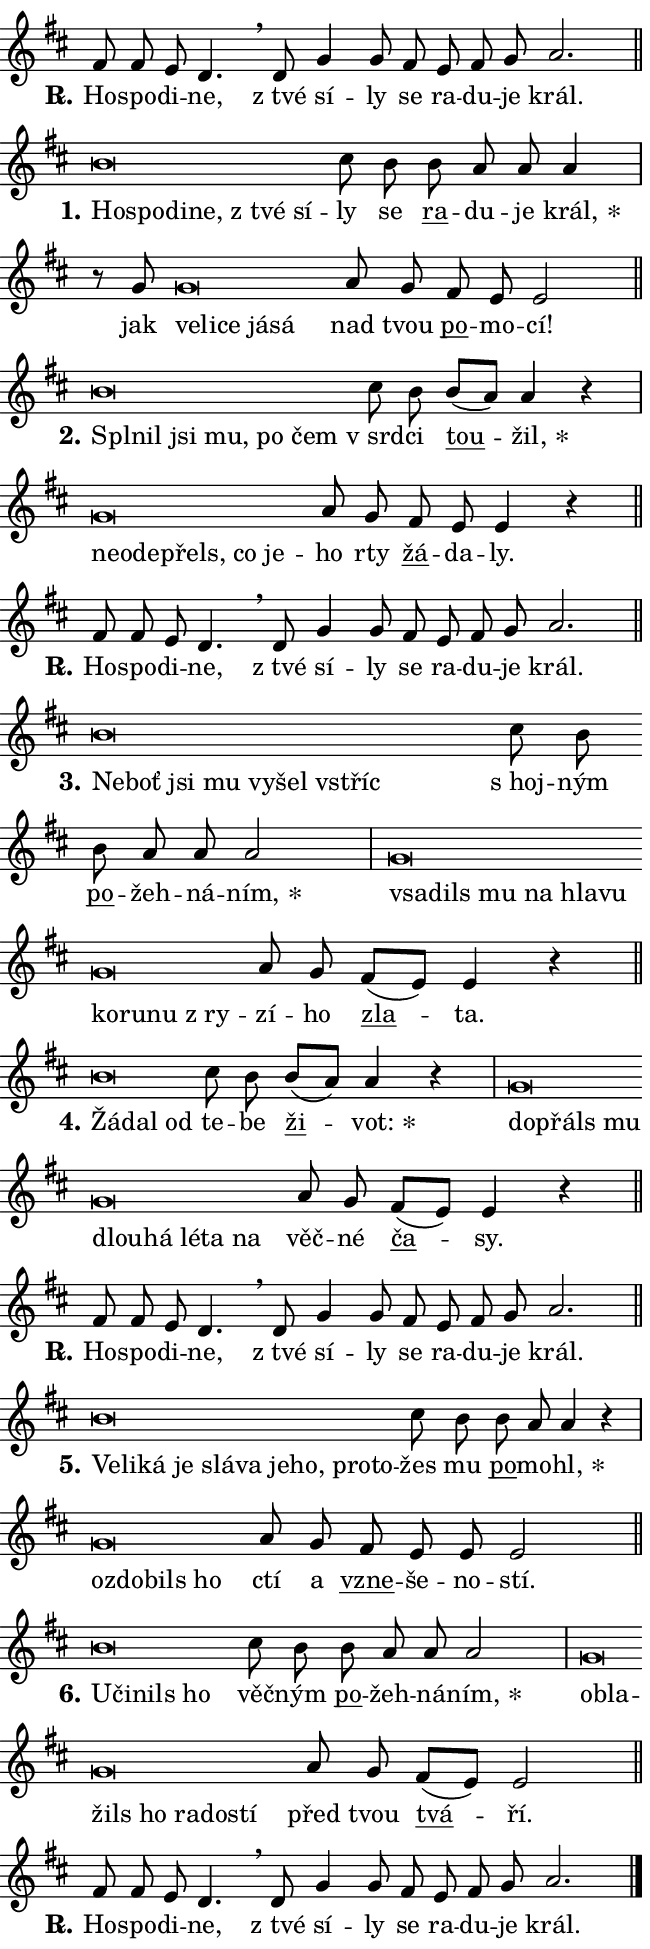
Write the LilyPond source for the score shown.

\version "2.24.0"
\header { tagline = "" }
\paper {
  indent = 0\cm
  top-margin = 0\cm
  right-margin = 0.13\cm % to fit lyric hyphens
  bottom-margin = 0\cm
  left-margin = 0\cm
  paper-width = 11\cm
  page-breaking = #ly:one-page-breaking
  system-system-spacing.basic-distance = #11
  score-system-spacing.basic-distance = #11
  ragged-last = ##f
}


%% Author: Thomas Morley
%% https://lists.gnu.org/archive/html/lilypond-user/2020-05/msg00002.html
#(define (line-position grob)
"Returns position of @var[grob} in current system:
   @code{'start}, if at first time-step
   @code{'end}, if at last time-step
   @code{'middle} otherwise
"
  (let* ((col (ly:item-get-column grob))
         (ln (ly:grob-object col 'left-neighbor))
         (rn (ly:grob-object col 'right-neighbor))
         (col-to-check-left (if (ly:grob? ln) ln col))
         (col-to-check-right (if (ly:grob? rn) rn col))
         (break-dir-left
           (and
             (ly:grob-property col-to-check-left 'non-musical #f)
             (ly:item-break-dir col-to-check-left)))
         (break-dir-right
           (and
             (ly:grob-property col-to-check-right 'non-musical #f)
             (ly:item-break-dir col-to-check-right))))
        (cond ((eqv? 1 break-dir-left) 'start)
              ((eqv? -1 break-dir-right) 'end)
              (else 'middle))))

#(define (tranparent-at-line-position vctor)
  (lambda (grob)
  "Relying on @code{line-position} select the relevant enry from @var{vctor}.
Used to determine transparency,"
    (case (line-position grob)
      ((end) (not (vector-ref vctor 0)))
      ((middle) (not (vector-ref vctor 1)))
      ((start) (not (vector-ref vctor 2))))))

noteHeadBreakVisibility =
#(define-music-function (break-visibility)(vector?)
"Makes @code{NoteHead}s transparent relying on @var{break-visibility}"
#{
  \override NoteHead.transparent =
    #(tranparent-at-line-position break-visibility)
#})

#(define delete-ledgers-for-transparent-note-heads
  (lambda (grob)
    "Reads whether a @code{NoteHead} is transparent.
If so this @code{NoteHead} is removed from @code{'note-heads} from
@var{grob}, which is supposed to be @code{LedgerLineSpanner}.
As a result ledgers are not printed for this @code{NoteHead}"
    (let* ((nhds-array (ly:grob-object grob 'note-heads))
           (nhds-list
             (if (ly:grob-array? nhds-array)
                 (ly:grob-array->list nhds-array)
                 '()))
           ;; Relies on the transparent-property being done before
           ;; Staff.LedgerLineSpanner.after-line-breaking is executed.
           ;; This is fragile ...
           (to-keep
             (remove
               (lambda (nhd)
                 (ly:grob-property nhd 'transparent #f))
               nhds-list)))
      ;; TODO find a better method to iterate over grob-arrays, similiar
      ;; to filter/remove etc for lists
      ;; For now rebuilt from scratch
      (set! (ly:grob-object grob 'note-heads)  '())
      (for-each
        (lambda (nhd)
          (ly:pointer-group-interface::add-grob grob 'note-heads nhd))
        to-keep))))

squashNotes = {
  \override NoteHead.X-extent = #'(-0.2 . 0.2)
  \override NoteHead.Y-extent = #'(-0.75 . 0)
  \override NoteHead.stencil =
    #(lambda (grob)
       (let ((pos (ly:grob-property grob 'staff-position)))
         (begin
           (if (< pos -7) (display "ERROR: Lower brevis then expected\n") (display ""))
           (if (<= pos -6) ly:text-interface::print ly:note-head::print))))
}
unSquashNotes = {
  \revert NoteHead.X-extent
  \revert NoteHead.Y-extent
  \revert NoteHead.stencil
}

hideNotes = \noteHeadBreakVisibility #begin-of-line-visible
unHideNotes = \noteHeadBreakVisibility #all-visible

% work-around for resetting accidentals
% https://lilypond.org/doc/v2.23/Documentation/notation/displaying-rhythms#unmetered-music
cadenzaMeasure = {
  \cadenzaOff
  \partial 1024 s1024
  \cadenzaOn
}

#(define-markup-command (accent layout props text) (markup?)
  "Underline accented syllable"
  (interpret-markup layout props
    #{\markup \override #'(offset . 4.3) \underline { #text }#}))

responsum = \markup \concat {
  "R" \hspace #-1.05 \path #0.1 #'((moveto 0 0.07) (lineto 0.9 0.8)) \hspace #0.05 "."
}

spaceSize = #0.6828661417322834 % exact space size for TeX Gyre Schola

\layout {
  \context {
    \Staff
    \remove "Time_signature_engraver"
    \override LedgerLineSpanner.after-line-breaking = #delete-ledgers-for-transparent-note-heads
  }
  \context {
    \Lyrics {
      \override LyricSpace.minimum-distance = \spaceSize
      \override LyricText.font-name = #"TeX Gyre Schola"
      \override LyricText.font-size = 1
      \override StanzaNumber.font-name = #"TeX Gyre Schola Bold"
      \override StanzaNumber.font-size = 1
    }
  }
  \context {
    \Score 
    \override NoteHead.text =
      #(lambda (grob) 
        (let ((pos (ly:grob-property grob 'staff-position)))
          #{\markup {
            \combine
              \halign #-0.55 \raise #(if (= pos -6) 0 0.5) \override #'(thickness . 2) \draw-line #'(3.2 . 0)
              \musicglyph "noteheads.sM1"
          }#}))
  }
}

% magnetic-lyrics.ily
%
%   written by
%     Jean Abou Samra <jean@abou-samra.fr>
%     Werner Lemberg <wl@gnu.org>
%
%   adapted by
%     Jiri Hon <jiri.hon@gmail.com>
%
% Version 2022-Apr-15

% https://www.mail-archive.com/lilypond-user@gnu.org/msg149350.html

#(define (Left_hyphen_pointer_engraver context)
   "Collect syllable-hyphen-syllable occurrences in lyrics and store
them in properties.  This engraver only looks to the left.  For
example, if the lyrics input is @code{foo -- bar}, it does the
following.

@itemize @bullet
@item
Set the @code{text} property of the @code{LyricHyphen} grob between
@q{foo} and @q{bar} to @code{foo}.

@item
Set the @code{left-hyphen} property of the @code{LyricText} grob with
text @q{foo} to the @code{LyricHyphen} grob between @q{foo} and
@q{bar}.
@end itemize

Use this auxiliary engraver in combination with the
@code{lyric-@/text::@/apply-@/magnetic-@/offset!} hook."
   (let ((hyphen #f)
         (text #f))
     (make-engraver
      (acknowledgers
       ((lyric-syllable-interface engraver grob source-engraver)
        (set! text grob)))
      (end-acknowledgers
       ((lyric-hyphen-interface engraver grob source-engraver)
        ;(when (not (grob::has-interface grob 'lyric-space-interface))
          (set! hyphen grob)));)
      ((stop-translation-timestep engraver)
       (when (and text hyphen)
         (ly:grob-set-object! text 'left-hyphen hyphen))
       (set! text #f)
       (set! hyphen #f)))))

#(define (lyric-text::apply-magnetic-offset! grob)
   "If the space between two syllables is less than the value in
property @code{LyricText@/.details@/.squash-threshold}, move the right
syllable to the left so that it gets concatenated with the left
syllable.

Use this function as a hook for
@code{LyricText@/.after-@/line-@/breaking} if the
@code{Left_@/hyphen_@/pointer_@/engraver} is active."
   (let ((hyphen (ly:grob-object grob 'left-hyphen #f)))
     (when hyphen
       (let ((left-text (ly:spanner-bound hyphen LEFT)))
         (when (grob::has-interface left-text 'lyric-syllable-interface)
           (let* ((common (ly:grob-common-refpoint grob left-text X))
                  (this-x-ext (ly:grob-extent grob common X))
                  (left-x-ext
                   (begin
                     ;; Trigger magnetism for left-text.
                     (ly:grob-property left-text 'after-line-breaking)
                     (ly:grob-extent left-text common X)))
                  ;; `delta` is the gap width between two syllables.
                  (delta (- (interval-start this-x-ext)
                            (interval-end left-x-ext)))
                  (details (ly:grob-property grob 'details))
                  (threshold (assoc-get 'squash-threshold details 0.2)))
             (when (< delta threshold)
               (let* (;; We have to manipulate the input text so that
                      ;; ligatures crossing syllable boundaries are not
                      ;; disabled.  For languages based on the Latin
                      ;; script this is essentially a beautification.
                      ;; However, for non-Western scripts it can be a
                      ;; necessity.
                      (lt (ly:grob-property left-text 'text))
                      (rt (ly:grob-property grob 'text))
                      (is-space (grob::has-interface hyphen 'lyric-space-interface))
                      (space (if is-space " " ""))
                      (extra-delta (if is-space spaceSize 0))
                      ;; Append new syllable.
                      (ltrt-space (if (and (string? lt) (string? rt))
                                (string-append lt space rt)
                                (make-concat-markup (list lt space rt))))
                      ;; Right-align `ltrt` to the right side.
                      (ltrt-space-markup (grob-interpret-markup
                               grob
                               (make-translate-markup
                                (cons (interval-length this-x-ext) 0)
                                (make-right-align-markup ltrt-space)))))
                 (begin
                   ;; Don't print `left-text`.
                   (ly:grob-set-property! left-text 'stencil #f)
                   ;; Set text and stencil (which holds all collected
                   ;; syllables so far) and shift it to the left.
                   (ly:grob-set-property! grob 'text ltrt-space)
                   (ly:grob-set-property! grob 'stencil ltrt-space-markup)
                   (ly:grob-translate-axis! grob (- (- delta extra-delta)) X))))))))))


#(define (lyric-hyphen::displace-bounds-first grob)
   ;; Make very sure this callback isn't triggered too early.
   (let ((left (ly:spanner-bound grob LEFT))
         (right (ly:spanner-bound grob RIGHT)))
     (ly:grob-property left 'after-line-breaking)
     (ly:grob-property right 'after-line-breaking)
     (ly:lyric-hyphen::print grob)))

squashThreshold = #0.4

\layout {
  \context {
    \Lyrics
    \consists #Left_hyphen_pointer_engraver
    \override LyricText.after-line-breaking =
      #lyric-text::apply-magnetic-offset!
    \override LyricHyphen.stencil = #lyric-hyphen::displace-bounds-first
    \override LyricText.details.squash-threshold = \squashThreshold
    \override LyricHyphen.minimum-distance = 0
    \override LyricHyphen.minimum-length = \squashThreshold
  }
}

squashText = \override LyricText.details.squash-threshold = 9999
unSquashText = \override LyricText.details.squash-threshold = \squashThreshold

leftText = \override LyricText.self-alignment-X = #LEFT
unLeftText = \revert LyricText.self-alignment-X

starOffset = #(lambda (grob) 
                (let ((x_offset (ly:self-alignment-interface::aligned-on-x-parent grob)))
                  (if (= x_offset 0) 0 (+ x_offset 1.2))))

star = #(define-music-function (syllable)(string?)
"Append star separator at the end of a syllable"
#{
  \once \override LyricText.X-offset = #starOffset
  \lyricmode { \markup {
    #syllable
    \override #'((font-name . "TeX Gyre Schola Bold")) \hspace #0.2 \lower #0.65 \larger "*"
  } }
#})

starAccent = #(define-music-function (syllable)(string?)
"Append star separator at the end of a syllable and make accent"
#{
  \once \override LyricText.X-offset = #starOffset
  \lyricmode { \markup {
    \accent #syllable
    \override #'((font-name . "TeX Gyre Schola Bold")) \hspace #0.2 \lower #0.65 \larger "*"
  } }
#})

breath = #(define-music-function (syllable)(string?)
"Append breathing indicator at the end of a syllable"
#{
  \lyricmode { \markup { #syllable "+" } }
#})

optionalBreath = #(define-music-function (syllable)(string?)
"Append optional breathing indicator at the end of a syllable"
#{
  \lyricmode { \markup { #syllable "(+)" } }
#})


\score {
    <<
        \new Voice = "melody" { \cadenzaOn \key d \major \relative { fis'8 fis e d4. \breathe d8 \bar "" g4 g8 fis \bar "" e fis g a2. \cadenzaMeasure \bar "||" \break } }
        \new Lyrics \lyricsto "melody" { \lyricmode { \set stanza = \responsum
Ho -- spo -- di -- ne, "z tvé" sí -- ly se ra -- du -- je král. } }
    >>
    \layout {}
}

\score {
    <<
        \new Voice = "melody" { \cadenzaOn \key d \major \relative { \squashNotes b'\breve*1/16 \hideNotes \breve*1/16 \bar "" \breve*1/16 \bar "" \breve*1/16 \bar "" \breve*1/16 \breve*1/16 \bar "" \unHideNotes \unSquashNotes cis8 b \bar "" b a a a4 \cadenzaMeasure \bar "|" r8 g8 \squashNotes g\breve*1/16 \hideNotes \breve*1/16 \bar "" \breve*1/16 \bar "" \breve*1/16 \breve*1/16 \bar "" \unHideNotes \unSquashNotes a8 g \bar "" fis e e2 \cadenzaMeasure \bar "||" \break } }
        \new Lyrics \lyricsto "melody" { \lyricmode { \set stanza = "1."
\leftText Ho -- \squashText spo -- di -- ne, "z tvé" sí -- \unLeftText \unSquashText ly se \markup \accent ra -- du -- je \star král, jak \leftText ve -- \squashText li -- ce já -- sá \unLeftText \unSquashText nad tvou \markup \accent po -- mo -- cí! } }
    >>
    \layout {}
}

\score {
    <<
        \new Voice = "melody" { \cadenzaOn \key d \major \relative { \squashNotes b'\breve*1/16 \hideNotes \breve*1/16 \bar "" \breve*1/16 \bar "" \breve*1/16 \bar "" \breve*1/16 \breve*1/16 \bar "" \unHideNotes \unSquashNotes cis8 b \bar "" b[( a)] a4 r \cadenzaMeasure \bar "|" \squashNotes g\breve*1/16 \hideNotes \breve*1/16 \bar "" \breve*1/16 \bar "" \breve*1/16 \bar "" \breve*1/16 \breve*1/16 \bar "" \unHideNotes \unSquashNotes a8 g \bar "" fis e e4 r \cadenzaMeasure \bar "||" \break } }
        \new Lyrics \lyricsto "melody" { \lyricmode { \set stanza = "2."
\leftText Spl -- \squashText nil jsi mu, po čem \unLeftText \unSquashText "v srd" -- ci \markup \accent tou -- \star žil, \leftText ne -- \squashText o -- de -- přels, co je -- \unLeftText \unSquashText ho rty \markup \accent žá -- da -- ly. } }
    >>
    \layout {}
}

\score {
    <<
        \new Voice = "melody" { \cadenzaOn \key d \major \relative { fis'8 fis e d4. \breathe d8 \bar "" g4 g8 fis \bar "" e fis g a2. \cadenzaMeasure \bar "||" \break } }
        \new Lyrics \lyricsto "melody" { \lyricmode { \set stanza = \responsum
Ho -- spo -- di -- ne, "z tvé" sí -- ly se ra -- du -- je král. } }
    >>
    \layout {}
}

\score {
    <<
        \new Voice = "melody" { \cadenzaOn \key d \major \relative { \squashNotes b'\breve*1/16 \hideNotes \breve*1/16 \bar "" \breve*1/16 \bar "" \breve*1/16 \bar "" \breve*1/16 \bar "" \breve*1/16 \breve*1/16 \bar "" \unHideNotes \unSquashNotes cis8 b \bar "" b a a a2 \cadenzaMeasure \bar "|" \squashNotes g\breve*1/16 \hideNotes \breve*1/16 \bar "" \breve*1/16 \bar "" \breve*1/16 \bar "" \breve*1/16 \bar "" \breve*1/16 \bar "" \breve*1/16 \bar "" \breve*1/16 \bar "" \breve*1/16 \breve*1/16 \bar "" \unHideNotes \unSquashNotes a8 g \bar "" fis[( e)] e4 r \cadenzaMeasure \bar "||" \break } }
        \new Lyrics \lyricsto "melody" { \lyricmode { \set stanza = "3."
\leftText Ne -- \squashText boť jsi mu vy -- šel vstříc \unLeftText \unSquashText "s hoj" -- ným \markup \accent po -- žeh -- ná -- \star ním, \leftText vsa -- \squashText dils mu na hla -- vu ko -- ru -- nu "z ry" -- \unLeftText \unSquashText zí -- ho \markup \accent zla -- ta. } }
    >>
    \layout {}
}

\score {
    <<
        \new Voice = "melody" { \cadenzaOn \key d \major \relative { \squashNotes b'\breve*1/16 \hideNotes \breve*1/16 \breve*1/16 \bar "" \unHideNotes \unSquashNotes cis8 b \bar "" b[( a)] a4 r \cadenzaMeasure \bar "|" \squashNotes g\breve*1/16 \hideNotes \breve*1/16 \bar "" \breve*1/16 \bar "" \breve*1/16 \bar "" \breve*1/16 \bar "" \breve*1/16 \bar "" \breve*1/16 \breve*1/16 \bar "" \unHideNotes \unSquashNotes a8 g \bar "" fis[( e)] e4 r \cadenzaMeasure \bar "||" \break } }
        \new Lyrics \lyricsto "melody" { \lyricmode { \set stanza = "4."
\leftText Žá -- \squashText dal od \unLeftText \unSquashText te -- be \markup \accent ži -- \star vot: \leftText do -- \squashText přáls mu dlou -- há lé -- ta na \unLeftText \unSquashText věč -- né \markup \accent ča -- sy. } }
    >>
    \layout {}
}

\score {
    <<
        \new Voice = "melody" { \cadenzaOn \key d \major \relative { fis'8 fis e d4. \breathe d8 \bar "" g4 g8 fis \bar "" e fis g a2. \cadenzaMeasure \bar "||" \break } }
        \new Lyrics \lyricsto "melody" { \lyricmode { \set stanza = \responsum
Ho -- spo -- di -- ne, "z tvé" sí -- ly se ra -- du -- je král. } }
    >>
    \layout {}
}

\score {
    <<
        \new Voice = "melody" { \cadenzaOn \key d \major \relative { \squashNotes b'\breve*1/16 \hideNotes \breve*1/16 \bar "" \breve*1/16 \bar "" \breve*1/16 \bar "" \breve*1/16 \bar "" \breve*1/16 \bar "" \breve*1/16 \bar "" \breve*1/16 \bar "" \breve*1/16 \breve*1/16 \bar "" \unHideNotes \unSquashNotes cis8 b \bar "" b a a4 r \cadenzaMeasure \bar "|" \squashNotes g\breve*1/16 \hideNotes \breve*1/16 \bar "" \breve*1/16 \breve*1/16 \bar "" \unHideNotes \unSquashNotes a8 g \bar "" fis e e e2 \cadenzaMeasure \bar "||" \break } }
        \new Lyrics \lyricsto "melody" { \lyricmode { \set stanza = "5."
\leftText Ve -- \squashText li -- ká je slá -- va je -- ho, pro -- to -- \unLeftText \unSquashText žes mu \markup \accent po -- mo -- \star hl, \leftText oz -- \squashText do -- bils ho \unLeftText \unSquashText ctí a \markup \accent vzne -- še -- no -- stí. } }
    >>
    \layout {}
}

\score {
    <<
        \new Voice = "melody" { \cadenzaOn \key d \major \relative { \squashNotes b'\breve*1/16 \hideNotes \breve*1/16 \bar "" \breve*1/16 \breve*1/16 \bar "" \unHideNotes \unSquashNotes cis8 b \bar "" b a a a2 \cadenzaMeasure \bar "|" \squashNotes g\breve*1/16 \hideNotes \breve*1/16 \bar "" \breve*1/16 \bar "" \breve*1/16 \bar "" \breve*1/16 \bar "" \breve*1/16 \breve*1/16 \bar "" \unHideNotes \unSquashNotes a8 g \bar "" fis[( e)] e2 \cadenzaMeasure \bar "||" \break } }
        \new Lyrics \lyricsto "melody" { \lyricmode { \set stanza = "6."
\leftText U -- \squashText či -- nils ho \unLeftText \unSquashText věč -- ným \markup \accent po -- žeh -- ná -- \star ním, \leftText ob -- \squashText la -- žils ho ra -- do -- stí \unLeftText \unSquashText před tvou \markup \accent tvá -- ří. } }
    >>
    \layout {}
}

\score {
    <<
        \new Voice = "melody" { \cadenzaOn \key d \major \relative { fis'8 fis e d4. \breathe d8 \bar "" g4 g8 fis \bar "" e fis g a2. \cadenzaMeasure \bar "||" \break } \bar "|." }
        \new Lyrics \lyricsto "melody" { \lyricmode { \set stanza = \responsum
Ho -- spo -- di -- ne, "z tvé" sí -- ly se ra -- du -- je král. } }
    >>
    \layout {}
}
